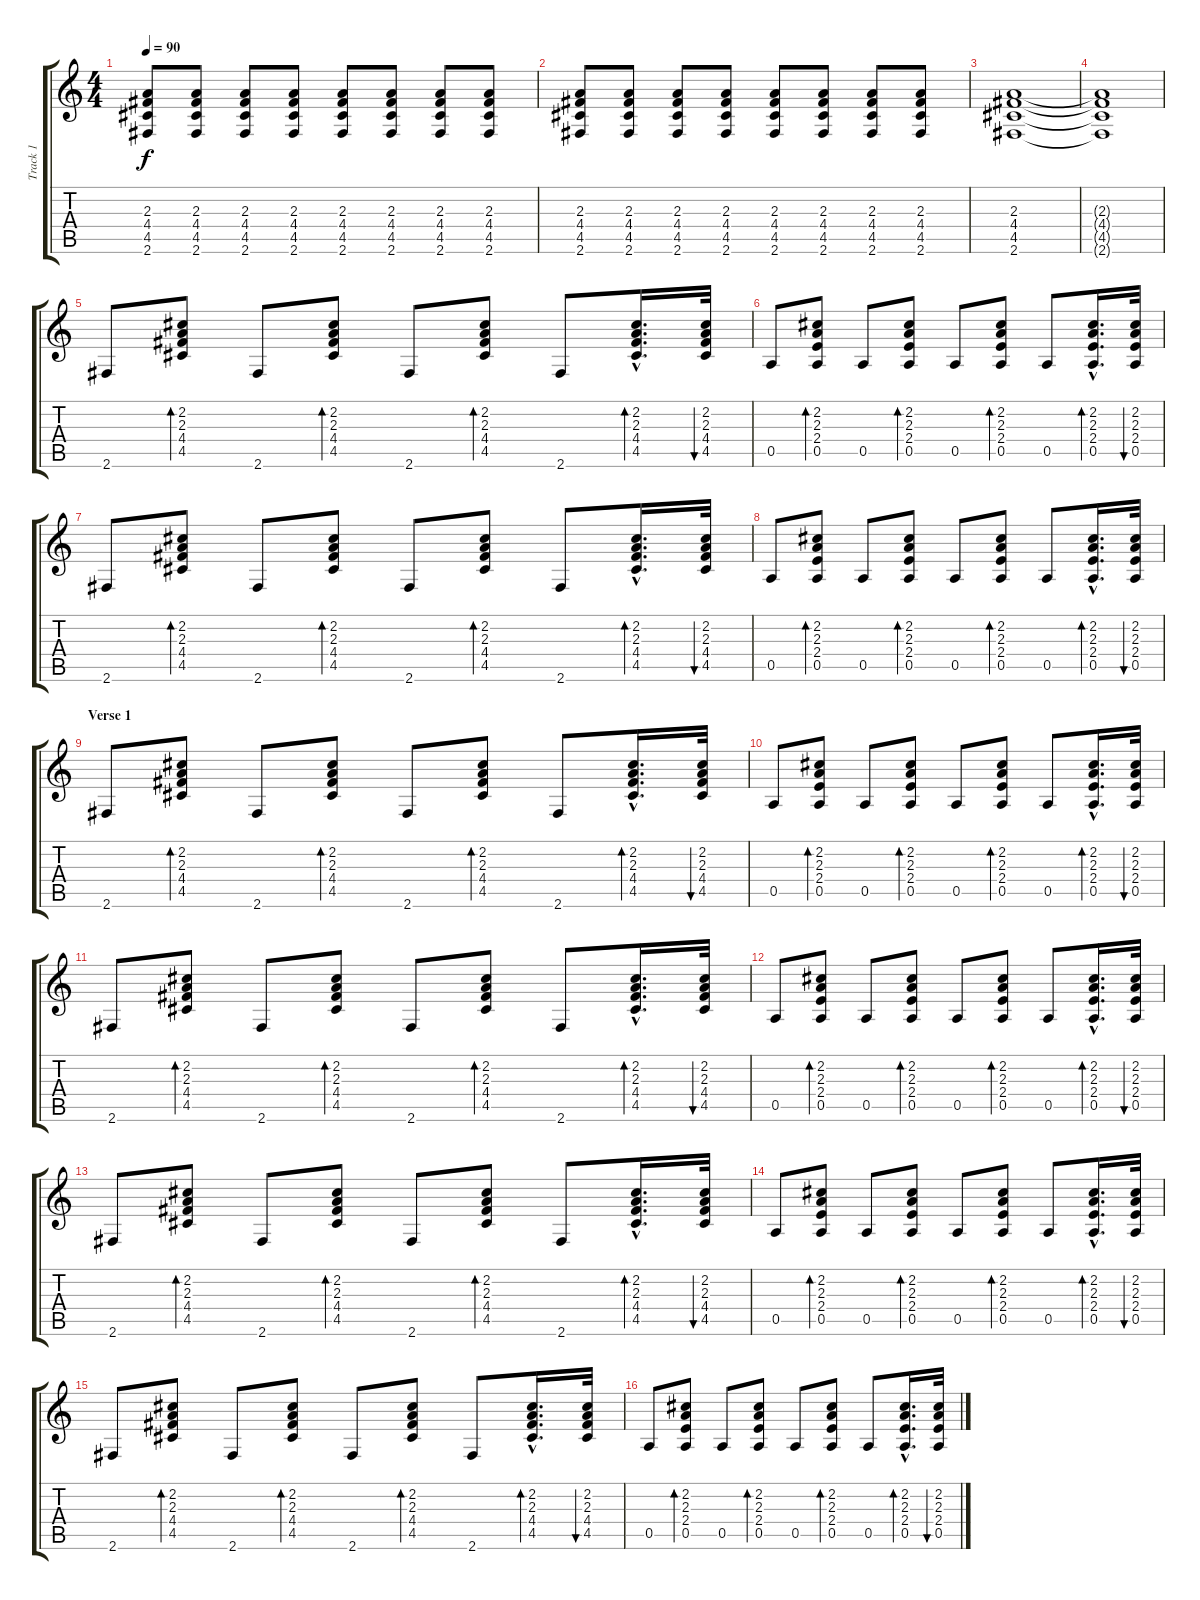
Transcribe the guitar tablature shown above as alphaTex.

\track ("Track 1" "Track 1") {instrument acousticguitarsteel}
\staff {score tabs}
\tuning (E4 B3 G3 D3 A2 E2) {hide}
\ts (4 4)
\tempo 90
\clef g2
\ks c
(2.3 4.4 4.5 2.6).8{dy f instrument acousticguitarsteel} (2.3 4.4 4.5 2.6).8 (2.3 4.4 4.5 2.6).8 (2.3 4.4 4.5 2.6).8 (2.3 4.4 4.5 2.6).8 (2.3 4.4 4.5 2.6).8 (2.3 4.4 4.5 2.6).8 (2.3 4.4 4.5 2.6).8 |
(2.3 4.4 4.5 2.6).8 (2.3 4.4 4.5 2.6).8 (2.3 4.4 4.5 2.6).8 (2.3 4.4 4.5 2.6).8 (2.3 4.4 4.5 2.6).8 (2.3 4.4 4.5 2.6).8 (2.3 4.4 4.5 2.6).8 (2.3 4.4 4.5 2.6).8 |
(2.3 4.4 4.5 2.6).1 |
(2.3{t} 4.4{t} 4.5{t} 2.6{t}).1 |
2.6.8 (2.2 2.3 4.4 4.5).8{bd 60} 2.6.8 (2.2 2.3 4.4 4.5).8{bd 60} 2.6.8 (2.2 2.3 4.4 4.5).8{bd 60} 2.6.8 (2.2{hac} 2.3{hac} 4.4{hac} 4.5{hac}).16{d bd 60} (2.2 2.3 4.4 4.5).32{bu 60} |
0.5.8 (2.2 2.3 2.4 0.5).8{bd 60} 0.5.8 (2.2 2.3 2.4 0.5).8{bd 60} 0.5.8 (2.2 2.3 2.4 0.5).8{bd 60} 0.5.8 (2.2{hac} 2.3{hac} 2.4{hac} 0.5{hac}).16{d bd 60} (2.2 2.3 2.4 0.5).32{bu 60} |
2.6.8 (2.2 2.3 4.4 4.5).8{bd 60} 2.6.8 (2.2 2.3 4.4 4.5).8{bd 60} 2.6.8 (2.2 2.3 4.4 4.5).8{bd 60} 2.6.8 (2.2{hac} 2.3{hac} 4.4{hac} 4.5{hac}).16{d bd 60} (2.2 2.3 4.4 4.5).32{bu 60} |
0.5.8 (2.2 2.3 2.4 0.5).8{bd 60} 0.5.8 (2.2 2.3 2.4 0.5).8{bd 60} 0.5.8 (2.2 2.3 2.4 0.5).8{bd 60} 0.5.8 (2.2{hac} 2.3{hac} 2.4{hac} 0.5{hac}).16{d bd 60} (2.2 2.3 2.4 0.5).32{bu 60} |
\section ("" "Verse 1")
2.6.8 (2.2 2.3 4.4 4.5).8{bd 60} 2.6.8 (2.2 2.3 4.4 4.5).8{bd 60} 2.6.8 (2.2 2.3 4.4 4.5).8{bd 60} 2.6.8 (2.2{hac} 2.3{hac} 4.4{hac} 4.5{hac}).16{d bd 60} (2.2 2.3 4.4 4.5).32{bu 60} |
0.5.8 (2.2 2.3 2.4 0.5).8{bd 60} 0.5.8 (2.2 2.3 2.4 0.5).8{bd 60} 0.5.8 (2.2 2.3 2.4 0.5).8{bd 60} 0.5.8 (2.2{hac} 2.3{hac} 2.4{hac} 0.5{hac}).16{d bd 60} (2.2 2.3 2.4 0.5).32{bu 60} |
2.6.8 (2.2 2.3 4.4 4.5).8{bd 60} 2.6.8 (2.2 2.3 4.4 4.5).8{bd 60} 2.6.8 (2.2 2.3 4.4 4.5).8{bd 60} 2.6.8 (2.2{hac} 2.3{hac} 4.4{hac} 4.5{hac}).16{d bd 60} (2.2 2.3 4.4 4.5).32{bu 60} |
0.5.8 (2.2 2.3 2.4 0.5).8{bd 60} 0.5.8 (2.2 2.3 2.4 0.5).8{bd 60} 0.5.8 (2.2 2.3 2.4 0.5).8{bd 60} 0.5.8 (2.2{hac} 2.3{hac} 2.4{hac} 0.5{hac}).16{d bd 60} (2.2 2.3 2.4 0.5).32{bu 60} |
2.6.8 (2.2 2.3 4.4 4.5).8{bd 60} 2.6.8 (2.2 2.3 4.4 4.5).8{bd 60} 2.6.8 (2.2 2.3 4.4 4.5).8{bd 60} 2.6.8 (2.2{hac} 2.3{hac} 4.4{hac} 4.5{hac}).16{d bd 60} (2.2 2.3 4.4 4.5).32{bu 60} |
0.5.8 (2.2 2.3 2.4 0.5).8{bd 60} 0.5.8 (2.2 2.3 2.4 0.5).8{bd 60} 0.5.8 (2.2 2.3 2.4 0.5).8{bd 60} 0.5.8 (2.2{hac} 2.3{hac} 2.4{hac} 0.5{hac}).16{d bd 60} (2.2 2.3 2.4 0.5).32{bu 60} |
2.6.8 (2.2 2.3 4.4 4.5).8{bd 60} 2.6.8 (2.2 2.3 4.4 4.5).8{bd 60} 2.6.8 (2.2 2.3 4.4 4.5).8{bd 60} 2.6.8 (2.2{hac} 2.3{hac} 4.4{hac} 4.5{hac}).16{d bd 60} (2.2 2.3 4.4 4.5).32{bu 60} |
0.5.8 (2.2 2.3 2.4 0.5).8{bd 60} 0.5.8 (2.2 2.3 2.4 0.5).8{bd 60} 0.5.8 (2.2 2.3 2.4 0.5).8{bd 60} 0.5.8 (2.2{hac} 2.3{hac} 2.4{hac} 0.5{hac}).16{d bd 60} (2.2 2.3 2.4 0.5).32{bu 60}
